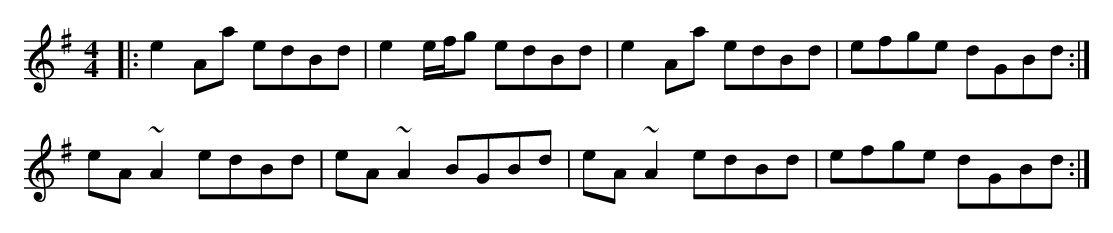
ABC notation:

X:1
M:4/4
K:Ador
|:e2Aa edBd|e2 e/f/g edBd|e2Aa edBd|efge dGBd:|
eA~A2 edBd|eA~A2 BGBd|eA~A2 edBd|efge dGBd:|
